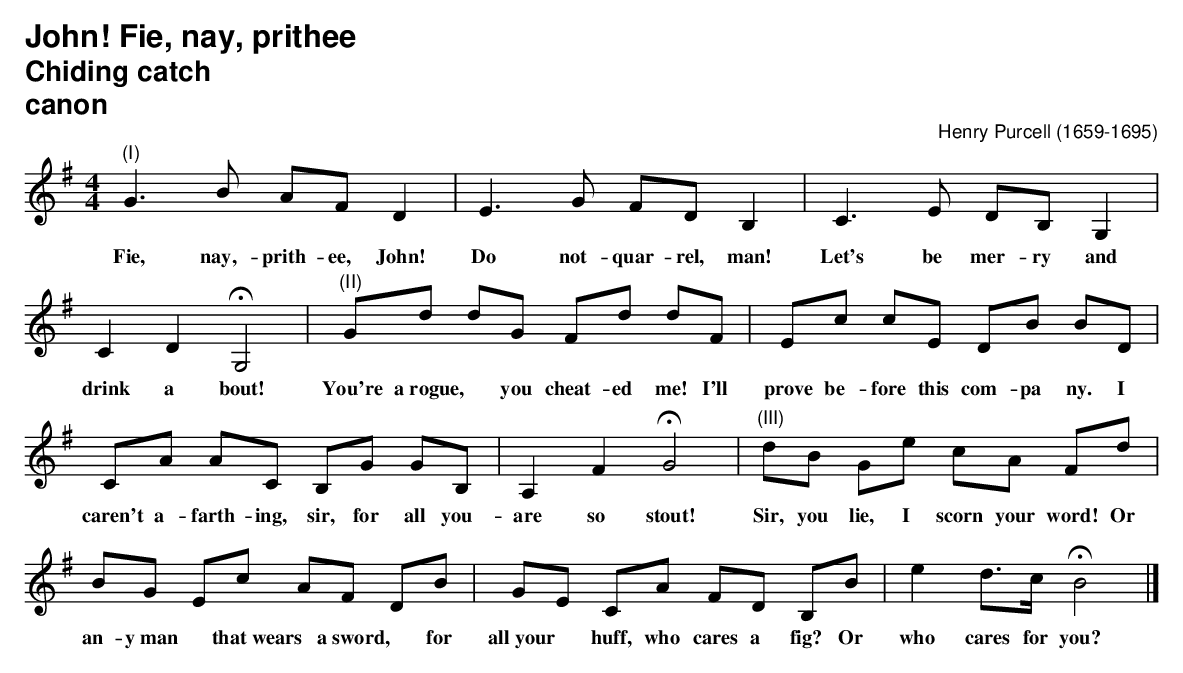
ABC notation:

X:1
T:Fie, nay, prithee, John!
T:Chiding catch
T:canon
C:Henry Purcell (1659-1695)
L:1/8
M:4/4
K:G
"(I)"G3 B AF D2 | E3 G FD B,2 | C3 E DB, G,2 | C2 D2 !fermata! G,4 | "(II)" Gd dG Fd dF |
w: Fie, nay,- prith- ee, John!|Do not- quar- rel, man!|Let's be mer- ry and|drink a bout!|You're a~rogue, * you cheat- ed me! I'll|
Ec cE DB BD |$ CA AC B,G GB, | A,2 F2 !fermata!G4 | "(III)"dB Ge cA Fd |$ BG Ec AF DB |
w: prove be- fore this com- pa ny. I|caren't a- farth- ing, sir, for all you-|are so stout!|Sir, you lie, I scorn your word! Or|an- y~man * that~wears * a~sword, * for|
GE CA FD B,B | e2 d>c !fermata!B4 |]
w: all~your * huff, who cares a fig? Or|who cares for you?|
